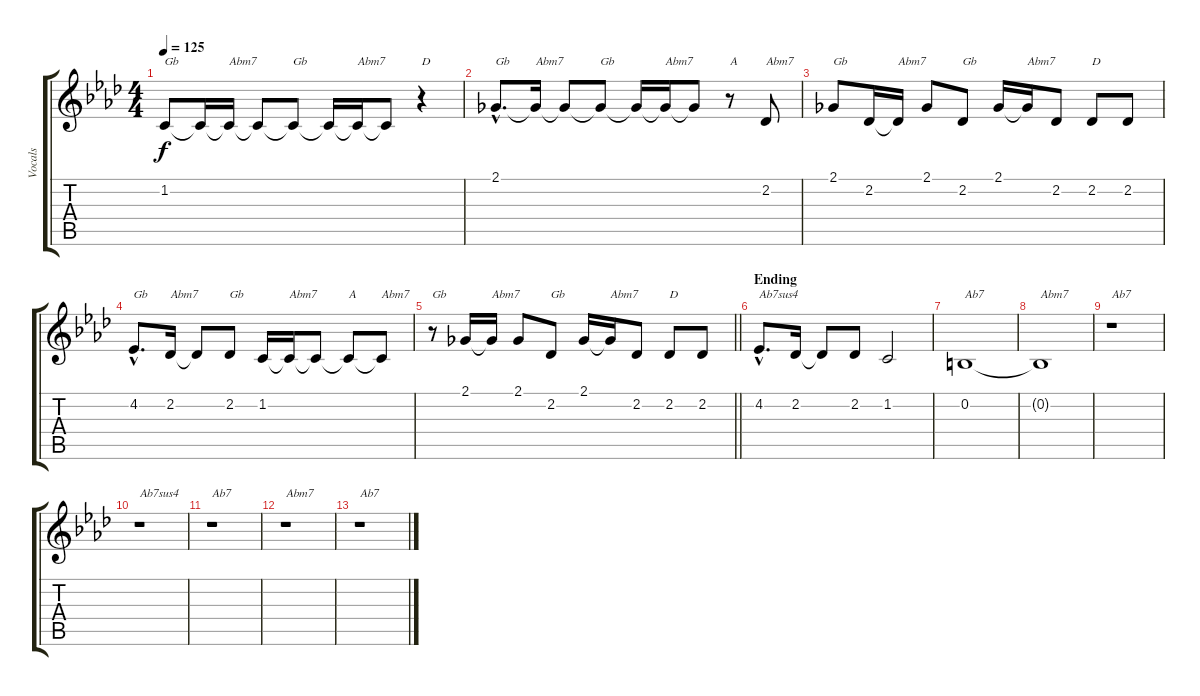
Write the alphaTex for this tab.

\track ("Vocals" "Vocals") {instrument sopranosax}
\staff {score tabs}
\tuning (E4 B3 G3 D3 A2 E2) {hide}
\ts (4 4)
\tempo 125
\clef g2
\ks ab
1.2{t}.8{txt "Gb" dy f} 1.2{t}.16 1.2{t}.16{txt "Abm7"} 1.2{t}.8 1.2{t}.8{txt "Gb"} 1.2{t}.16 1.2{t}.16{txt "Abm7"} 1.2{t}.8 r.4{txt "D"} |
2.1{hac}.8{d txt "Gb"} 2.1{t}.16{txt "Abm7"} 2.1{t}.8 2.1{t}.8{txt "Gb"} 2.1{t}.16 2.1{t}.16{txt "Abm7"} 2.1{t}.8 r.8{txt "A"} 2.2.8{txt "Abm7"} |
2.1.8{txt "Gb"} 2.2.16 2.2{t}.16{txt "Abm7"} 2.1.8 2.2.8{txt "Gb"} 2.1.16 2.1{t}.16{txt "Abm7"} 2.2.8 2.2.8{txt "D"} 2.2.8 |
4.2{hac}.8{d txt "Gb"} 2.2.16{txt "Abm7"} 2.2{t}.8 2.2.8{txt "Gb"} 1.2.16 1.2{t}.16{txt "Abm7"} 1.2{t}.8 1.2{t}.8{txt "A"} 1.2{t}.8{txt "Abm7"} |
\barLineRight lightlight
r.8{txt "Gb"} 2.1.16 2.1{t}.16{txt "Abm7"} 2.1.8 2.2.8{txt "Gb"} 2.1.16 2.1{t}.16{txt "Abm7"} 2.2.8 2.2.8{txt "D"} 2.2.8 |
\section ("" "Ending")
4.2{hac}.8{d txt "Ab7sus4"} 2.2.16 2.2{t}.8 2.2.8 1.2.2 |
0.2.1{txt "Ab7"} |
0.2{t}.1{txt "Abm7"} |
r.1{txt "Ab7"} |
r.1{txt "Ab7sus4"} |
r.1{txt "Ab7"} |
r.1{txt "Abm7"} |
r.1{txt "Ab7"}
